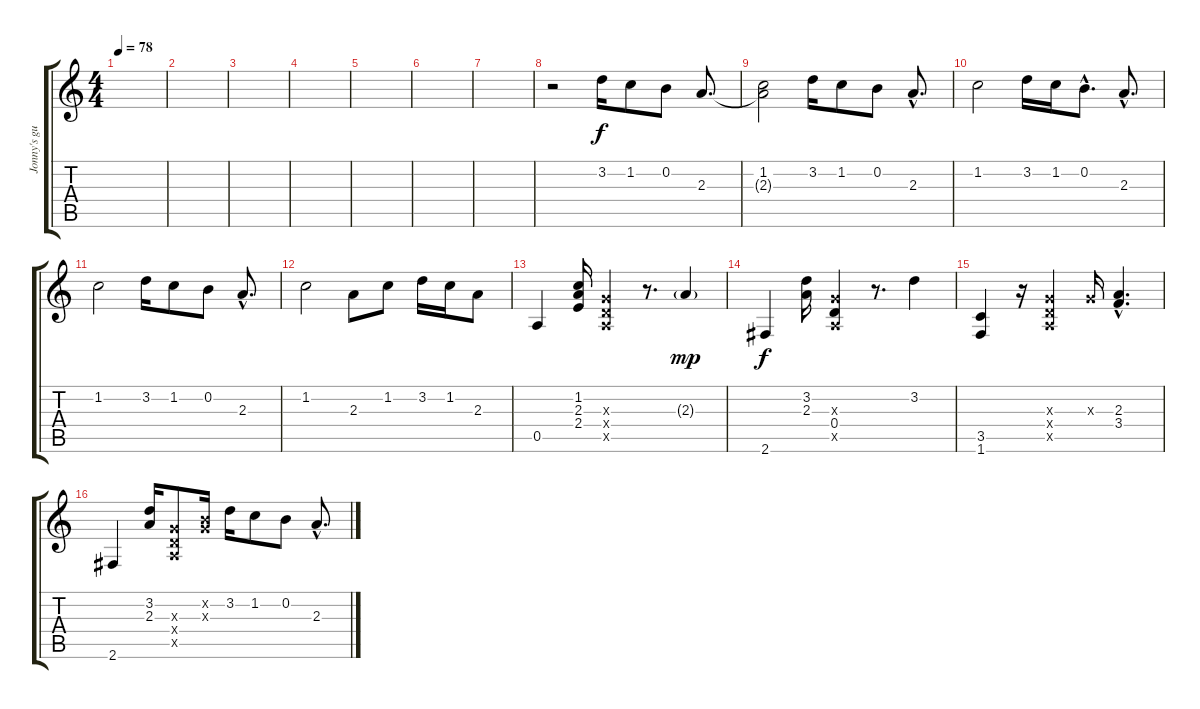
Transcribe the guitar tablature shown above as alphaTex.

\track ("Jonny's guitar" "Jonny's gu") {instrument electricguitarclean}
\staff {score tabs}
\tuning (E4 B3 G3 D3 A2 E2) {hide}
\ts (4 4)
\tempo 78
\clef g2
\ks c
|
|
|
|
|
|
|
r.2 3.2.16 1.2.8 0.2.8 2.3.8{d} |
(1.2 2.3{t}).2 3.2.16 1.2.8 0.2.8 2.3{hac}.8{d} |
1.2.2 3.2.16 1.2.16 0.2{hac}.8{d} 2.3{hac}.8{d} |
1.2.2 3.2.16 1.2.8 0.2.8 2.3{hac}.8{d} |
1.2.2 2.3.8 1.2.8 3.2.16 1.2.16 2.3.8 |
0.5.4 (1.2 2.3 2.4).16 (0.3{x} 0.4{x} 0.5{x}).4 r.8{d} 2.3{g}.4{dy mp} |
2.6.4{dy f} (3.2 2.3).16 (0.3{x} 0.4 0.5{x}).4 r.8{d} 3.2.4 |
(3.5 1.6).4 r.16 (0.3{x} 0.4{x} 0.5{x}).4 0.3{x}.16 (2.3{hac} 3.4{hac}).4{d} |
2.6.4 (3.2 2.3).16 (0.3{x} 0.4{x} 0.5{x}).8 (0.2{x} 0.3{x}).16 3.2.16 1.2.8 0.2.8 2.3{hac}.8{d}
